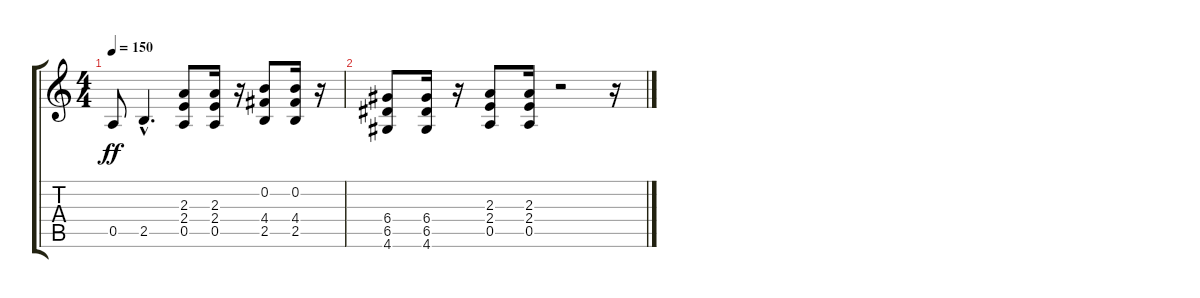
\track "" {instrument overdrivenguitar}
\staff {score tabs}
\tuning (E4 B3 G3 D3 A2 E2) {hide}
\ts (4 4)
\tempo 150
\clef g2
\ks c
0.5.8{dy ff} 2.5{hac}.4{d} (2.3 2.4 0.5).8 (2.3 2.4 0.5).16 r.16 (0.2 4.4 2.5).8 (0.2 4.4 2.5).16 r.16 |
(6.4 6.5 4.6).8 (6.4 6.5 4.6).16 r.16 (2.3 2.4 0.5).8 (2.3 2.4 0.5).16 r.2 r.16
